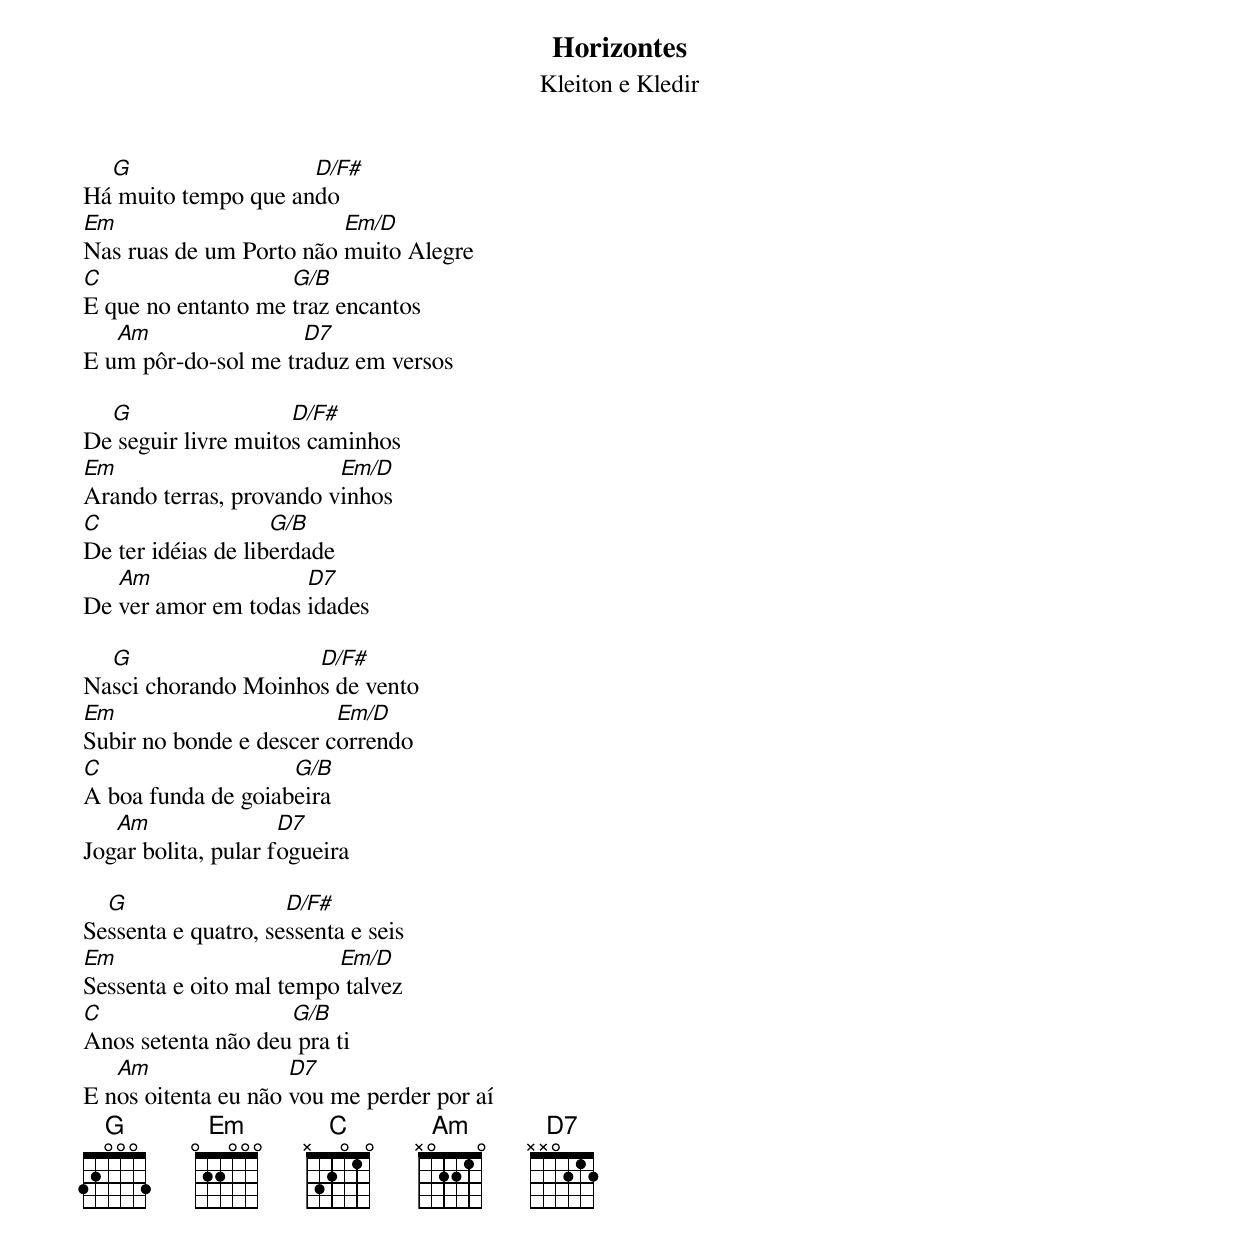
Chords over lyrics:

Horizontes
Kleiton e Kledir

  G                  D/F#
Há muito tempo que ando
Em                       Em/D
Nas ruas de um Porto não muito Alegre
C                   G/B
E que no entanto me traz encantos
   Am                D7
E um pôr-do-sol me traduz em versos

  G                  D/F#
De seguir livre muitos caminhos
Em                       Em/D
Arando terras, provando vinhos
C                   G/B
De ter idéias de liberdade
   Am                D7
De ver amor em todas idades

  G                  D/F#
Nasci chorando Moinhos de vento
Em                       Em/D
Subir no bonde e descer correndo
C                   G/B
A boa funda de goiabeira
   Am                D7
Jogar bolita, pular fogueira

  G                  D/F#
Sessenta e quatro, sessenta e seis
Em                       Em/D
Sessenta e oito mal tempo talvez
C                   G/B
Anos setenta não deu pra ti
   Am                D7
E nos oitenta eu não vou me perder por aí
